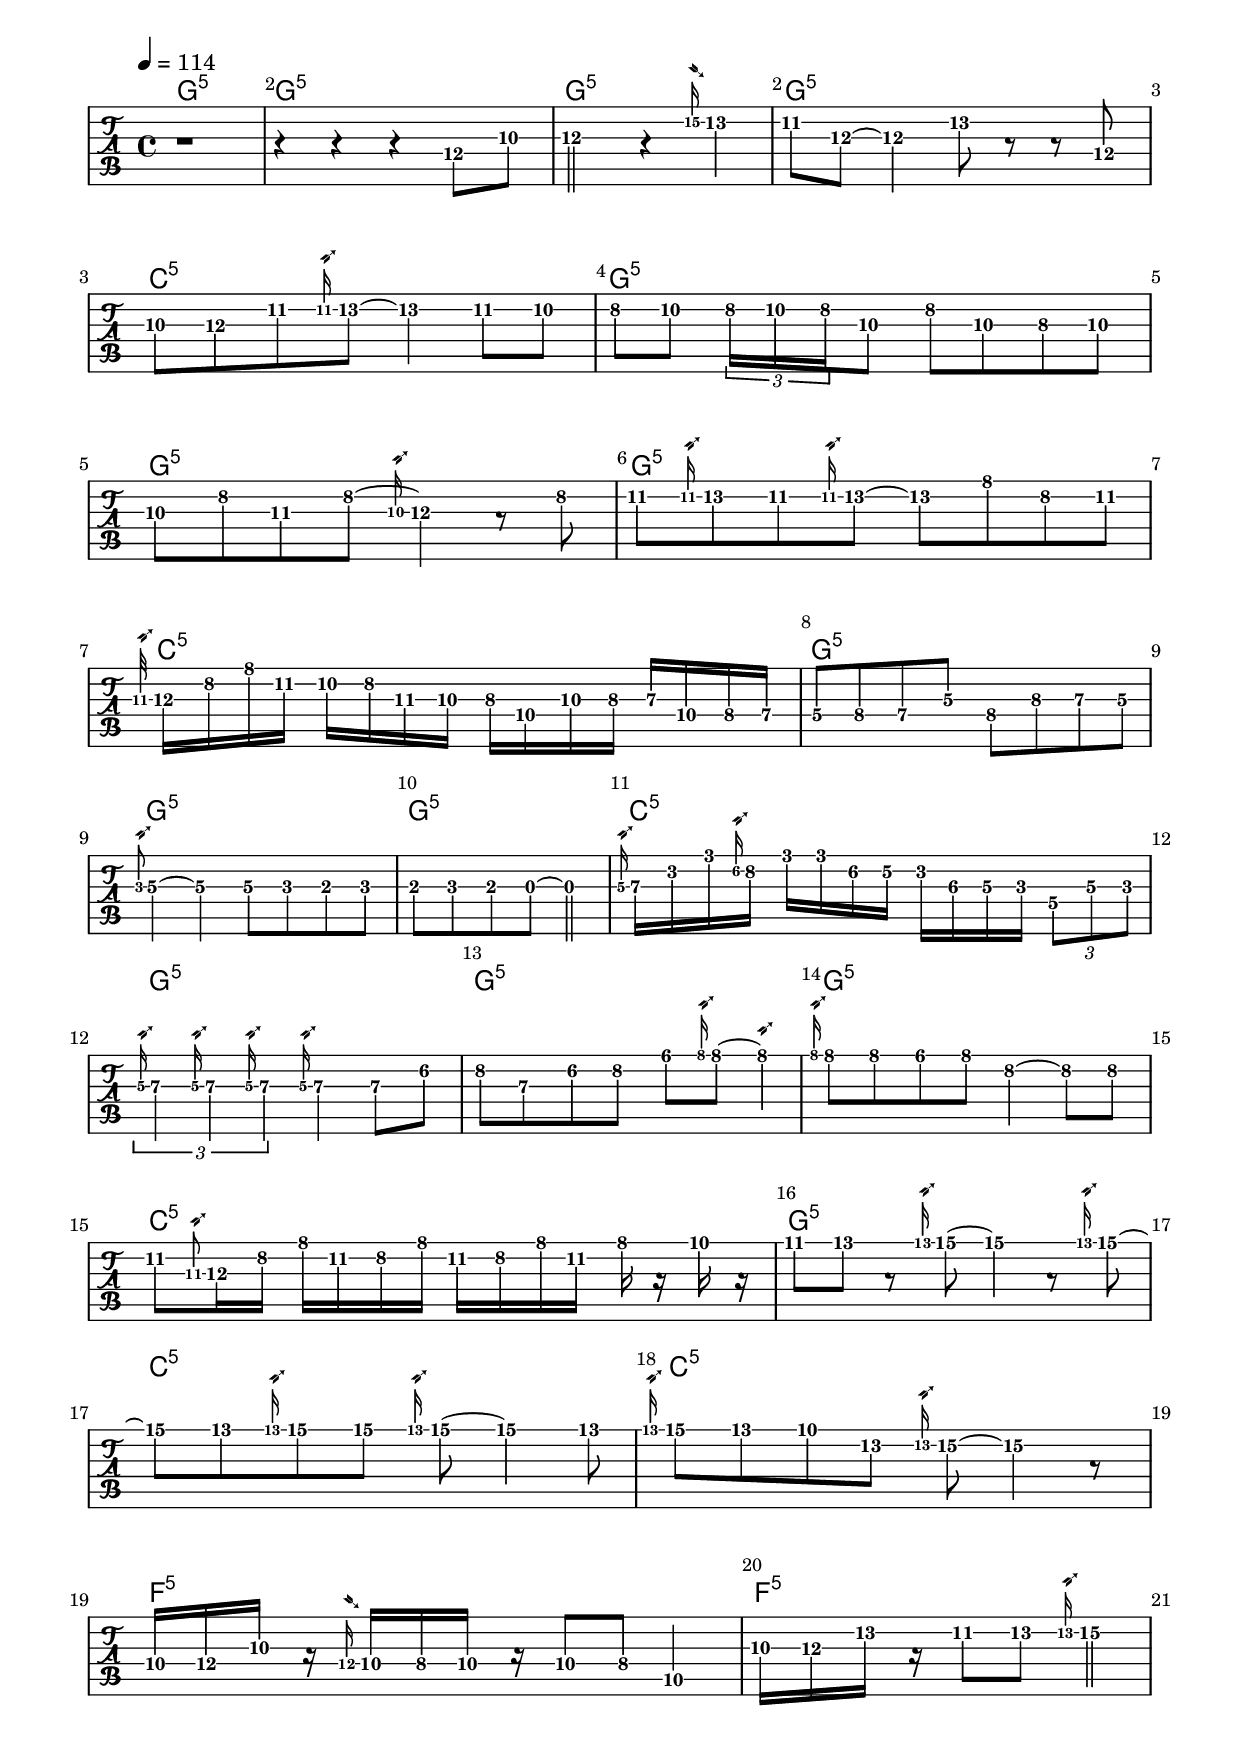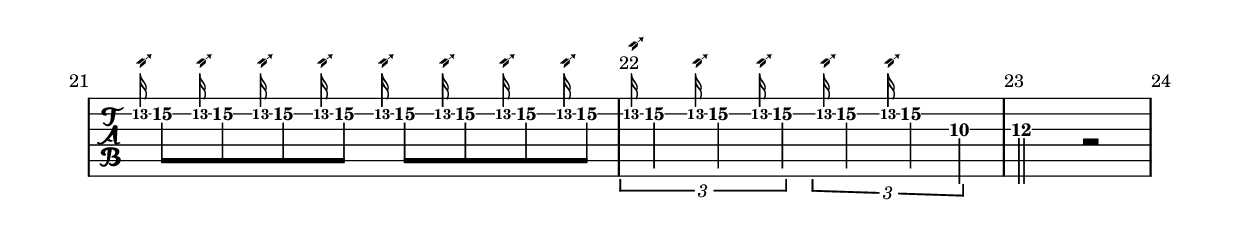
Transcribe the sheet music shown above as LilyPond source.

\version "2.20.0"
\include "macros.ly"
song_tempo = 114

% Bb
ma = {

}

mg = {
  <g,\6 d\5 g\4>8
  <g,\6 d\5 g\4>8
  <g,\6 d\5 g\4>8
  r8
  <g,\6 d\5 g\4>8
  <g,\6 d\5 g\4>8
  <g,\6 d\5 g\4>8
  r8
}
mc = {
  <c\5 g\4 c'\3>8
  <c\5 g\4 c'\3>8
  <c\5 g\4 c'\3>8
  r8

  <c\5 g\4 c'\3>8
  <c\5 g\4 c'\3>8
  <c\5 g\4 c'\3>8
  r8
}
mf = {
  <f,\6 c\5 f\4>8
  <f,\6 c\5 f\4>8
  <f,\6 c\5 f\4>8
  r8
  <f,\6 c\5 f\4>8
  <f,\6 c\5 f\4>8
  <f,\6 c\5 f\4>8
  r8
}

lignea = {
  \mg | \mg | \mc | \mg |
}

ligneb = {
  \mc | \mc | \mf | \mf |
}



rhythm = {
  % une mesure pour la levée
  r1 |
  \mg
  \lignea
  \lignea
  \lignea
  \lignea
  \ligneb
}


song_chords = \chordmode {
  g1:5
  |
  g1:5
  |
  g1:5 | g1:5 | c1:5 | g1:5 |
  g1:5 | g1:5 | c1:5 | g1:5 |
  g1:5 | g1:5 | c1:5 | g1:5 |
  g1:5 | g1:5 | c1:5 | g1:5 |
  c1:5 | c1:5 | f1:5 | f1:5 |

}


lead = {
  \absolute  {
    \override Score.SpacingSpanner.shortest-duration-space = #4.0


    % les numeros de mesure ici commencent

    %
    r1
    |
    % ( levée )
    r4 r4 r4 d'8\4 f'8\3
    |


    \set Score.currentBarNumber = 1
    % mes 1
    g'2\3 r4 \myrelease d''16\2 c''4\2
    |

    % mes 2
    bes'8\2  g'8~\3 g'4\3 c''8\2 r8 r8 d'8\4
    |

    % mes 3
    f'8\3 g'8\3 bes'8\2 \mypull bes'16\2 c''8~\2 c''4\2 bes'8\2 a'8\2
    |

    % mes 4
    g'8\2 a'8\2 \times 2/3 { g'16\2 a'16\2 g'16\2 } f'8\3 g'8\2 f'8\3 dis'8\3 f'8\3
    |

    % mes 5
    f'8\3 g'8\2 fis'8\3 g'8~\2 \mypull f'16\3 g'4\3 r8 g'8\2
    |

    % mes 6
    bes'8\2 \mypull bes'16\2 c''8\2 bes'8\2 \mypull bes'16\2 c''8~\2 c''8\2 c''8\1 g'8\2 bes'8\2
    |

    % mes 7
    \mypull fis'32\3 g'16\3 g'16\2 c''16\1 bes'16\2
    a'16\2 g'16\2 ges'16\3  f'16\3
    ees'16\3 c'16\4 f'16\3 ees'16\3
    d'16\3 c'16\4 bes16\4 a16\4
    |

    % mes 8
    g8\4 bes8\4 a8\4 c'8\3 bes8\4 ees'8\3 d'8\3 c'8\3
    |

    % mes 9
    \mypull bes8\3 c'4~\3 c'4\3 c'8\3 bes8\3 a8\3 bes8\3

    % mes 10
    a8\3 bes8\3 a8\3 g8~\3 g2\3

    % mes 11
    \mypull c'16\3 d'16\3 d'16\2 g'16\1  \mypull f'16\2 g'16\2
    g'\1 g'\1 f'\2 e'\2
    d'\2 des'\3 c'\3 bes\3
    \times 2/3 { g8\4 c'8\3 bes8\3 }
    |

    % mes 12
    \times 2/3 { \mypull c'16\3 d'4\3 \mypull c'16\3 d'4\3 \mypull c'16\3 d'4\3 }
    \mypull c'16\3 d'4\3
    d'8\3 f'8\2
    |

    % mes 13
    g'8\2 d'8\3 f'8\2 g'8\2  bes'8\1 \mypull bis'16\1 c''8~ \mypulled  c''4
    |

    % mes 14
    \mypull c''16\1 c''8\1 c''8\1 bes'8\1 c''8\1
    g'4~\2 g'8\2 g'8\2
    |

    % mes 15
    bes'8\2 \mypull fis'8\3 g'16\3 g'16\2
    c''16\1 bes'16\2 g'16\2 c''16\1
    bes'16\2 g'16\2 c''16\1 bes'16\2
    c''16\1 r16 d''16\1 r16
    |

    % mes 16
    ees''8\1 f''8\1 r8
    \mypull f''16\1 g''8~\1 g''4\1 r8 \mypull f''16\1 g''8~\1
    |

    % mes 17
    g''8\1 f''8\1 \mypull f''16\1 g''8\1  g''8\1
    \mypull f''16\1 g''8~\1 g''4\1 f''8\1
    |

    % mes 18
    \mypull f''16\1 g''8\1 f''8\1 d''8\1 c''8\2
    \mypull c''16\2 d''8~\2 d''4\2 r8
    |

    % mes 19
    c'16\4 d'16\4 f'16\3 r16
    \myrelease d'16\4 c'16\4   bes16\4 bis16\4 r16
    c'8\4 bes8\4 g4\5
    |

    % mes 20
    f'16\3 g'16\3 c''16\2 r16
    bes'8\2 c''8\2
    \mypull c''16\2 d''2\2
    |

    % mes 21
    \mypull c''16\2 d''8\2
    \mypull c''16\2 d''8\2
    \mypull c''16\2 d''8\2
    \mypull c''16\2 d''8\2
    \mypull c''16\2 d''8\2
    \mypull c''16\2 d''8\2
    \mypull c''16\2 d''8\2
    \mypull c''16\2 d''8\2
    |

    % mes 22
    \times 2/3 {
      \mypull c''16\2 d''4\2
      \mypull c''16\2 d''4\2
      \mypull c''16\2 d''4\2
    }
    \times 2/3 {
      \mypull c''16\2 d''4\2
      \mypull c''16\2 d''4\2
      f'4\3
    }
    |

    % mes 23
    g'2\3 r2


  }

}

drumbar =  \drummode {  bd4 sn4  bd4 sn4 }

drumbars = {
  \repeat unfold 30 { \drumbar | }
}


drumbarhh =  \drummode {
  hihat8
  hihat8
  hihat8
  hihat8
  hihat8
  hihat8
  hihat8
  hihat8
}

drumbarshh = {
  \repeat unfold 30 {  \drumbarhh }

}




\paper {
  #(include-special-characters)
  indent = 0\mm
  line-width = 180\mm
  oddHeaderMarkup = ""
  evenHeaderMarkup = ""
  oddFooterMarkup = ""
  evenFooterMarkup = ""

  #(add-text-replacements!
    '(
       ("100" . "hundred")
       ("dpi" . "dots per inch")
       ))

}


\score {
  <<
    \new ChordNames {
      \song_chords
    }

    \new TabStaff {
      \tempo 4 = \song_tempo
      \tabFullNotation
      \override Score.BarNumber.break-visibility = ##(#t #t #t)
      \lead
    }

  >>

  \layout {}
}


\score {
  \unfoldRepeats {
    <<
      \new DrumStaff
      \tempo 4 = \song_tempo
      <<
        \new DrumVoice {  \drumbarshh }
        \new DrumVoice {  \drumbars }
      >>

      \new Staff {
        \rhythm
        \set Staff.midiMinimumVolume = #0.2
        \set Staff.midiMaximumVolume = #0.2
        %\set Staff.midiInstrument = "electric guitar (clean)"
        \set Staff.midiInstrument = "bass"
        %\set Staff.midiInstrument = "clarinet"
      }
      \new Staff {
        \lead
        \set Staff.midiMinimumVolume = #0.9
        \set Staff.midiMaximumVolume = #0.9
        \set Staff.midiInstrument = "electric guitar (clean)"
      }
      %\new Staff {
      %      \song_voice
      %      \set Staff.midiMinimumVolume = #0.9
      %      \set Staff.midiMaximumVolume = #0.9
      %      \set Staff.midiInstrument = "electric guitar (clean)"
      %}
    >>
  }

  \midi {
    \tempo 4 = \song_tempo
  }
}
